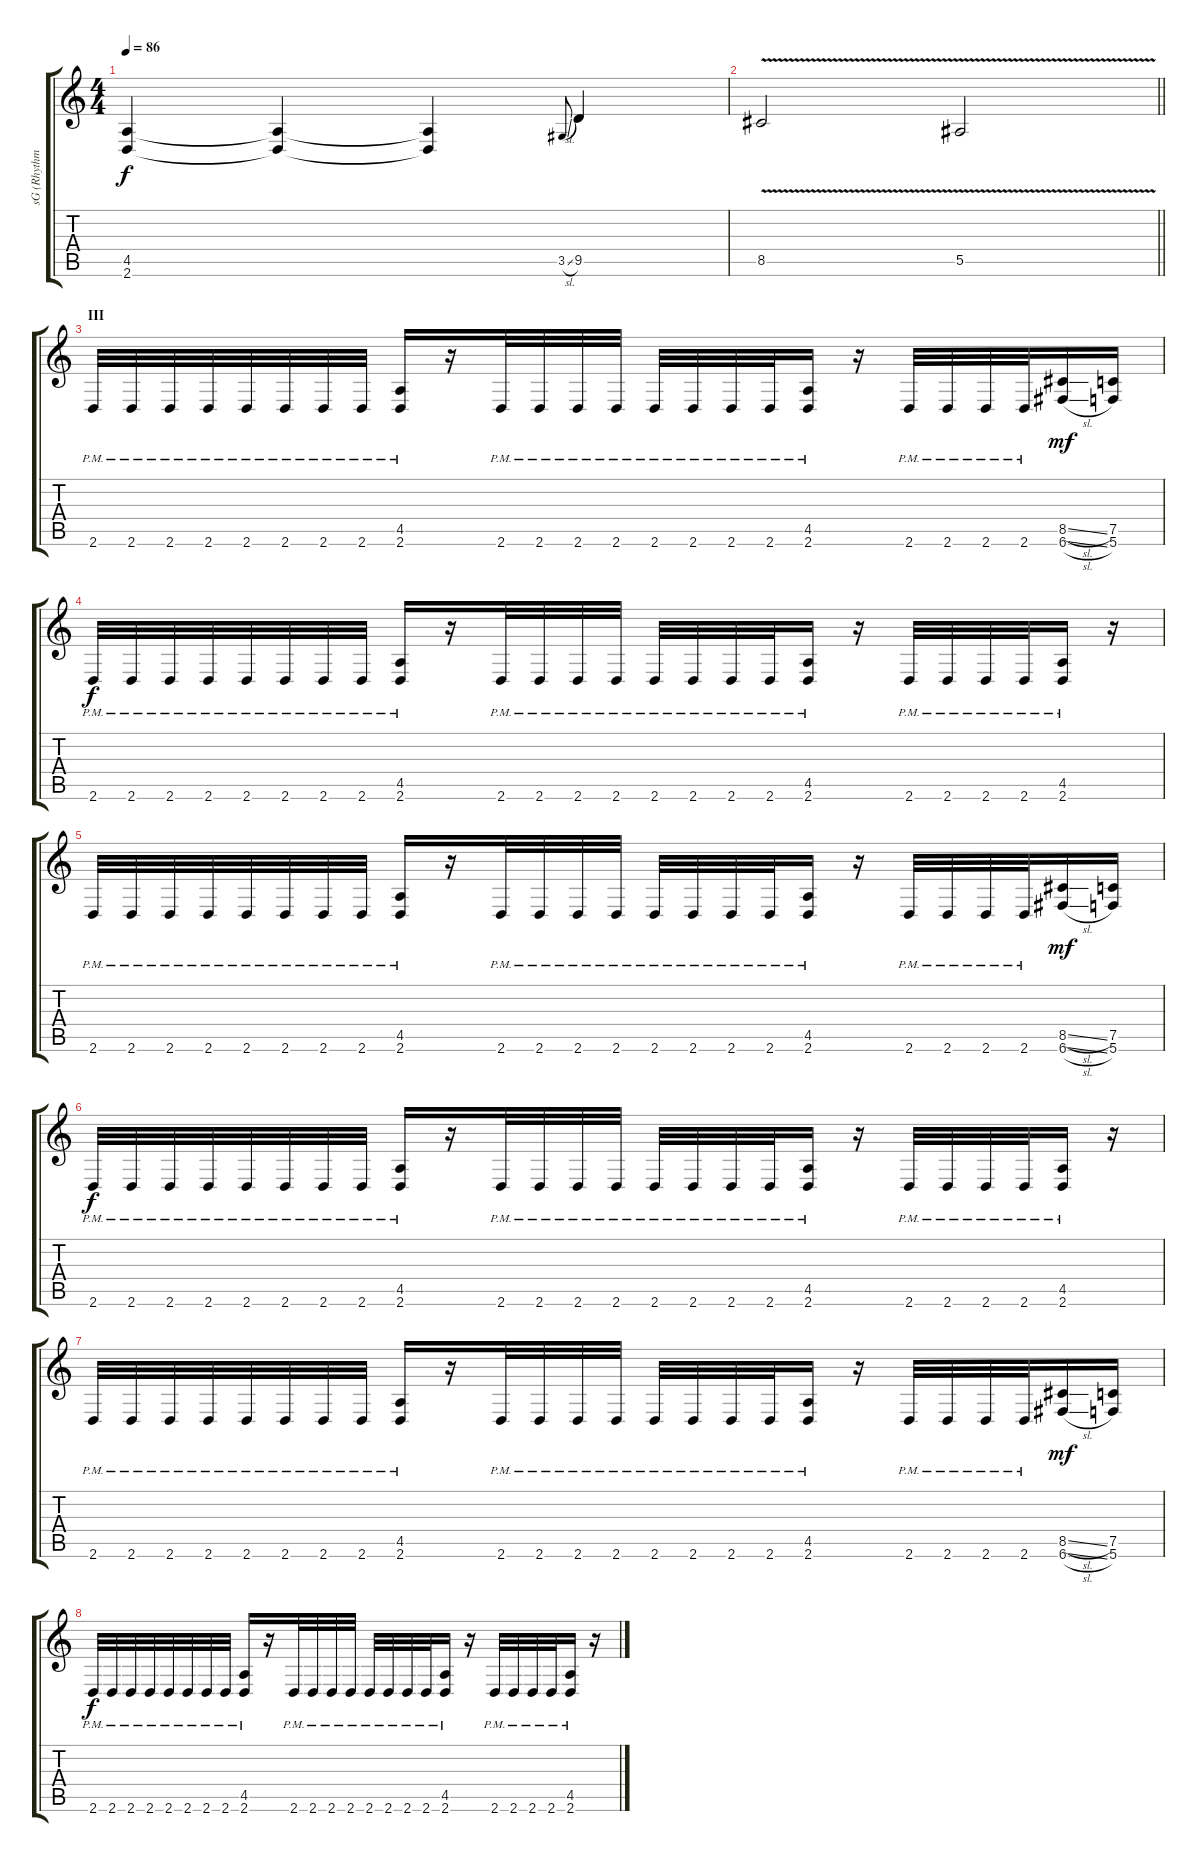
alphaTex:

\track ("sG (Rhythm Guitar)" "sG (Rhythm") {instrument distortionguitar}
\staff {score tabs}
\tuning (C4 G3 Eb3 Bb2 F2 C2) {hide}
\ts (4 4)
\tempo 86
\clef g2
\ks c
(4.5 2.6).4{dy f} (4.5{t} 2.6{t}).4 (4.5{t} 2.6{t}).4 3.5{sl}.8{gr onbeat} 9.5.4 |
\barLineRight lightlight
8.5{v}.2 5.5{v}.2 |
\section ("" "III")
2.6{pm}.32 2.6{pm}.32 2.6{pm}.32 2.6{pm}.32 2.6{pm}.32 2.6{pm}.32 2.6{pm}.32 2.6{pm}.32 (4.5{pm} 2.6{pm}).16 r.16 2.6{pm}.32 2.6{pm}.32 2.6{pm}.32 2.6{pm}.32 2.6{pm}.32 2.6{pm}.32 2.6{pm}.32 2.6{pm}.32 (4.5{pm} 2.6{pm}).16 r.16 2.6{pm}.32 2.6{pm}.32 2.6{pm}.32 2.6{pm}.32 (8.5{sl} 6.6{sl}).16{dy mf} (7.5 5.6).16 |
2.6{pm}.32{dy f} 2.6{pm}.32 2.6{pm}.32 2.6{pm}.32 2.6{pm}.32 2.6{pm}.32 2.6{pm}.32 2.6{pm}.32 (4.5{pm} 2.6{pm}).16 r.16 2.6{pm}.32 2.6{pm}.32 2.6{pm}.32 2.6{pm}.32 2.6{pm}.32 2.6{pm}.32 2.6{pm}.32 2.6{pm}.32 (4.5{pm} 2.6{pm}).16 r.16 2.6{pm}.32 2.6{pm}.32 2.6{pm}.32 2.6{pm}.32 (4.5{pm} 2.6{pm}).16 r.16 |
2.6{pm}.32 2.6{pm}.32 2.6{pm}.32 2.6{pm}.32 2.6{pm}.32 2.6{pm}.32 2.6{pm}.32 2.6{pm}.32 (4.5{pm} 2.6{pm}).16 r.16 2.6{pm}.32 2.6{pm}.32 2.6{pm}.32 2.6{pm}.32 2.6{pm}.32 2.6{pm}.32 2.6{pm}.32 2.6{pm}.32 (4.5{pm} 2.6{pm}).16 r.16 2.6{pm}.32 2.6{pm}.32 2.6{pm}.32 2.6{pm}.32 (8.5{sl} 6.6{sl}).16{dy mf} (7.5 5.6).16 |
2.6{pm}.32{dy f} 2.6{pm}.32 2.6{pm}.32 2.6{pm}.32 2.6{pm}.32 2.6{pm}.32 2.6{pm}.32 2.6{pm}.32 (4.5{pm} 2.6{pm}).16 r.16 2.6{pm}.32 2.6{pm}.32 2.6{pm}.32 2.6{pm}.32 2.6{pm}.32 2.6{pm}.32 2.6{pm}.32 2.6{pm}.32 (4.5{pm} 2.6{pm}).16 r.16 2.6{pm}.32 2.6{pm}.32 2.6{pm}.32 2.6{pm}.32 (4.5{pm} 2.6{pm}).16 r.16 |
2.6{pm}.32 2.6{pm}.32 2.6{pm}.32 2.6{pm}.32 2.6{pm}.32 2.6{pm}.32 2.6{pm}.32 2.6{pm}.32 (4.5{pm} 2.6{pm}).16 r.16 2.6{pm}.32 2.6{pm}.32 2.6{pm}.32 2.6{pm}.32 2.6{pm}.32 2.6{pm}.32 2.6{pm}.32 2.6{pm}.32 (4.5{pm} 2.6{pm}).16 r.16 2.6{pm}.32 2.6{pm}.32 2.6{pm}.32 2.6{pm}.32 (8.5{sl} 6.6{sl}).16{dy mf} (7.5 5.6).16 |
2.6{pm}.32{dy f} 2.6{pm}.32 2.6{pm}.32 2.6{pm}.32 2.6{pm}.32 2.6{pm}.32 2.6{pm}.32 2.6{pm}.32 (4.5{pm} 2.6{pm}).16 r.16 2.6{pm}.32 2.6{pm}.32 2.6{pm}.32 2.6{pm}.32 2.6{pm}.32 2.6{pm}.32 2.6{pm}.32 2.6{pm}.32 (4.5{pm} 2.6{pm}).16 r.16 2.6{pm}.32 2.6{pm}.32 2.6{pm}.32 2.6{pm}.32 (4.5{pm} 2.6{pm}).16 r.16
